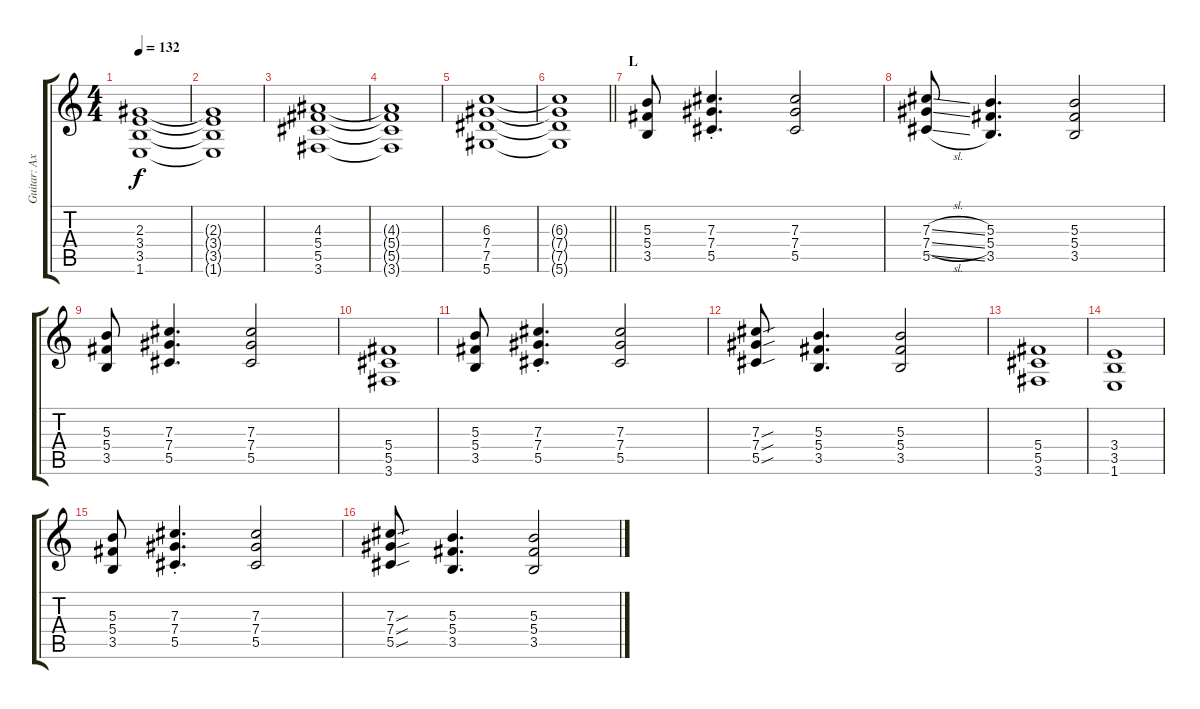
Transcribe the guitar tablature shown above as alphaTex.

\track ("Guitar: Axel" "Guitar: Ax") {instrument distortionguitar}
\staff {score tabs}
\tuning (Eb4 Bb3 Gb3 Db3 Ab2 Eb2) {hide}
\ts (4 4)
\tempo 132
\clef g2
\ks c
(2.3 3.4 3.5 1.6).1{dy f} |
(2.3{t} 3.4{t} 3.5{t} 1.6{t}).1 |
(4.3 5.4 5.5 3.6).1 |
(4.3{t} 5.4{t} 5.5{t} 3.6{t}).1 |
(6.3 7.4 7.5 5.6).1 |
\barLineRight lightlight
(6.3{t} 7.4{t} 7.5{t} 5.6{t}).1 |
\section ("" "L")
(5.3 5.4 3.5).8 (7.3{st} 7.4{st} 5.5{st}).4{d} (7.3 7.4 5.5).2 |
(7.3{sl} 7.4{sl} 5.5{sl}).8 (5.3 5.4 3.5).4{d} (5.3 5.4 3.5).2 |
(5.3 5.4 3.5).8 (7.3 7.4 5.5).4{d} (7.3 7.4 5.5).2 |
(5.4 5.5 3.6).1 |
(5.3 5.4 3.5).8 (7.3{st} 7.4{st} 5.5{st}).4{d} (7.3 7.4 5.5).2 |
(7.3{sou} 7.4{sou} 5.5{sou}).8 (5.3 5.4 3.5).4{d} (5.3 5.4 3.5).2 |
(5.4 5.5 3.6).1 |
(3.4 3.5 1.6).1 |
(5.3 5.4 3.5).8 (7.3{st} 7.4{st} 5.5{st}).4{d} (7.3 7.4 5.5).2 |
(7.3{sou} 7.4{sou} 5.5{sou}).8 (5.3 5.4 3.5).4{d} (5.3 5.4 3.5).2
